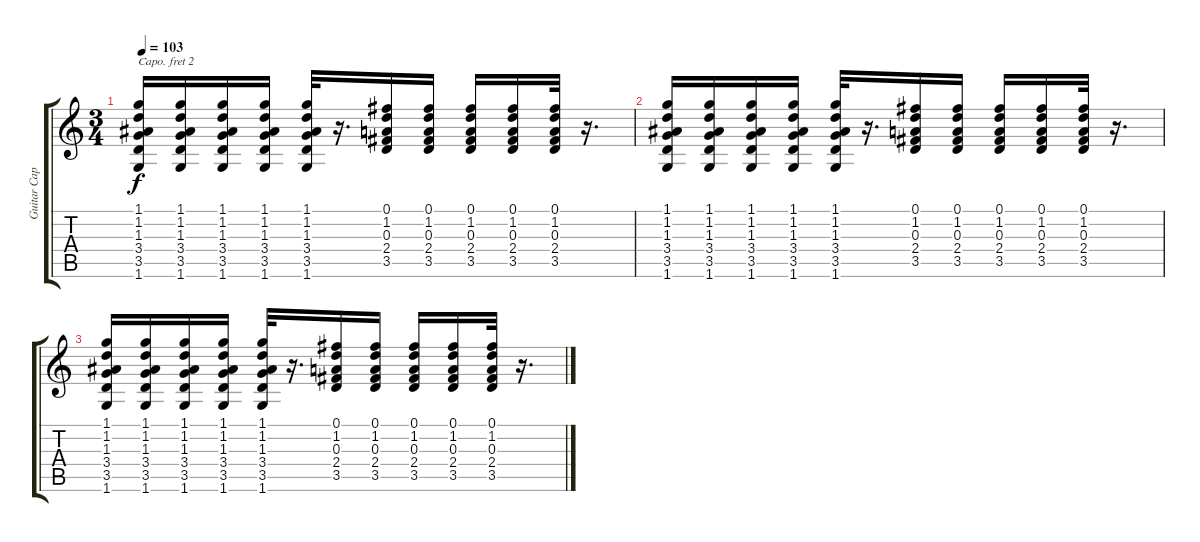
\track ("Guitar Capo 2" "Guitar Cap") {instrument acousticguitarnylon}
\staff {score tabs}
\capo 2
\tuning (E4 B3 G3 D3 A2 E2) {hide}
\ts (3 4)
\tempo 103
\clef g2
\ks c
(1.1 1.2 1.3 3.4 3.5 1.6).16{dy f} (1.1 1.2 1.3 3.4 3.5 1.6).16 (1.1 1.2 1.3 3.4 3.5 1.6).16 (1.1 1.2 1.3 3.4 3.5 1.6).16 (1.1 1.2 1.3 3.4 3.5 1.6).32 r.16{d} (0.1 1.2 0.3 2.4 3.5).16 (0.1 1.2 0.3 2.4 3.5).16 (0.1 1.2 0.3 2.4 3.5).16 (0.1 1.2 0.3 2.4 3.5).16 (0.1 1.2 0.3 2.4 3.5).32 r.16{d} |
(1.1 1.2 1.3 3.4 3.5 1.6).16 (1.1 1.2 1.3 3.4 3.5 1.6).16 (1.1 1.2 1.3 3.4 3.5 1.6).16 (1.1 1.2 1.3 3.4 3.5 1.6).16 (1.1 1.2 1.3 3.4 3.5 1.6).32 r.16{d} (0.1 1.2 0.3 2.4 3.5).16 (0.1 1.2 0.3 2.4 3.5).16 (0.1 1.2 0.3 2.4 3.5).16 (0.1 1.2 0.3 2.4 3.5).16 (0.1 1.2 0.3 2.4 3.5).32 r.16{d} |
(1.1 1.2 1.3 3.4 3.5 1.6).16 (1.1 1.2 1.3 3.4 3.5 1.6).16 (1.1 1.2 1.3 3.4 3.5 1.6).16 (1.1 1.2 1.3 3.4 3.5 1.6).16 (1.1 1.2 1.3 3.4 3.5 1.6).32 r.16{d} (0.1 1.2 0.3 2.4 3.5).16 (0.1 1.2 0.3 2.4 3.5).16 (0.1 1.2 0.3 2.4 3.5).16 (0.1 1.2 0.3 2.4 3.5).16 (0.1 1.2 0.3 2.4 3.5).32 r.16{d}
